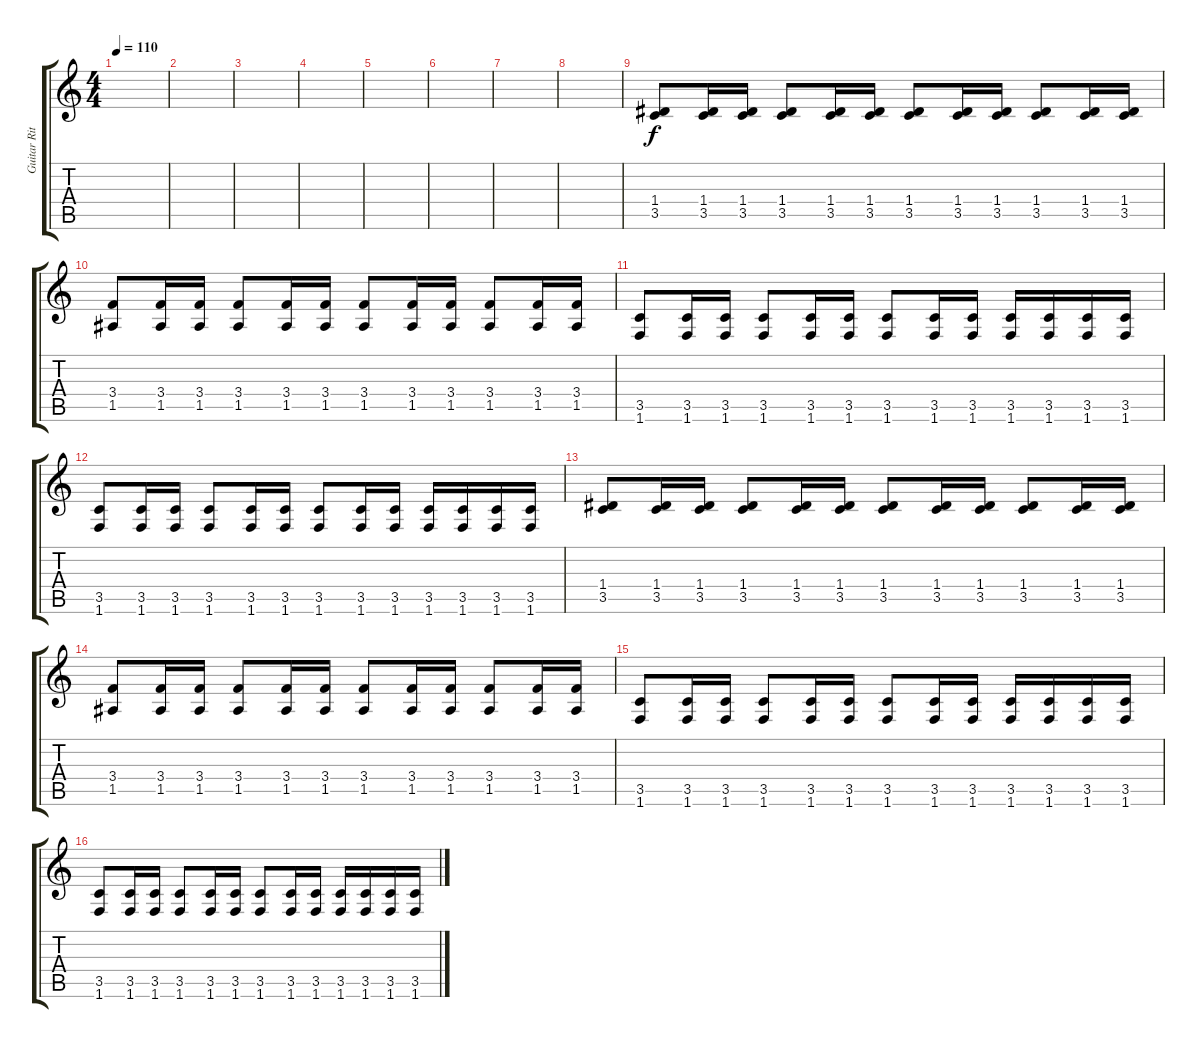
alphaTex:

\track ("Guitar Ritm 2" "Guitar Rit") {instrument acousticguitarnylon}
\staff {score tabs}
\tuning (E4 B3 G3 D3 A2 E2) {hide}
\ts (4 4)
\tempo 110
\clef g2
\ks c
|
|
|
|
|
|
|
|
(1.4 3.5).8 (1.4 3.5).16 (1.4 3.5).16 (1.4 3.5).8 (1.4 3.5).16 (1.4 3.5).16 (1.4 3.5).8 (1.4 3.5).16 (1.4 3.5).16 (1.4 3.5).8 (1.4 3.5).16 (1.4 3.5).16 |
(3.4 1.5).8 (3.4 1.5).16 (3.4 1.5).16 (3.4 1.5).8 (3.4 1.5).16 (3.4 1.5).16 (3.4 1.5).8 (3.4 1.5).16 (3.4 1.5).16 (3.4 1.5).8 (3.4 1.5).16 (3.4 1.5).16 |
(3.5 1.6).8 (3.5 1.6).16 (3.5 1.6).16 (3.5 1.6).8 (3.5 1.6).16 (3.5 1.6).16 (3.5 1.6).8 (3.5 1.6).16 (3.5 1.6).16 (3.5 1.6).16 (3.5 1.6).16 (3.5 1.6).16 (3.5 1.6).16 |
(3.5 1.6).8 (3.5 1.6).16 (3.5 1.6).16 (3.5 1.6).8 (3.5 1.6).16 (3.5 1.6).16 (3.5 1.6).8 (3.5 1.6).16 (3.5 1.6).16 (3.5 1.6).16 (3.5 1.6).16 (3.5 1.6).16 (3.5 1.6).16 |
(1.4 3.5).8 (1.4 3.5).16 (1.4 3.5).16 (1.4 3.5).8 (1.4 3.5).16 (1.4 3.5).16 (1.4 3.5).8 (1.4 3.5).16 (1.4 3.5).16 (1.4 3.5).8 (1.4 3.5).16 (1.4 3.5).16 |
(3.4 1.5).8 (3.4 1.5).16 (3.4 1.5).16 (3.4 1.5).8 (3.4 1.5).16 (3.4 1.5).16 (3.4 1.5).8 (3.4 1.5).16 (3.4 1.5).16 (3.4 1.5).8 (3.4 1.5).16 (3.4 1.5).16 |
(3.5 1.6).8 (3.5 1.6).16 (3.5 1.6).16 (3.5 1.6).8 (3.5 1.6).16 (3.5 1.6).16 (3.5 1.6).8 (3.5 1.6).16 (3.5 1.6).16 (3.5 1.6).16 (3.5 1.6).16 (3.5 1.6).16 (3.5 1.6).16 |
(3.5 1.6).8 (3.5 1.6).16 (3.5 1.6).16 (3.5 1.6).8 (3.5 1.6).16 (3.5 1.6).16 (3.5 1.6).8 (3.5 1.6).16 (3.5 1.6).16 (3.5 1.6).16 (3.5 1.6).16 (3.5 1.6).16 (3.5 1.6).16
